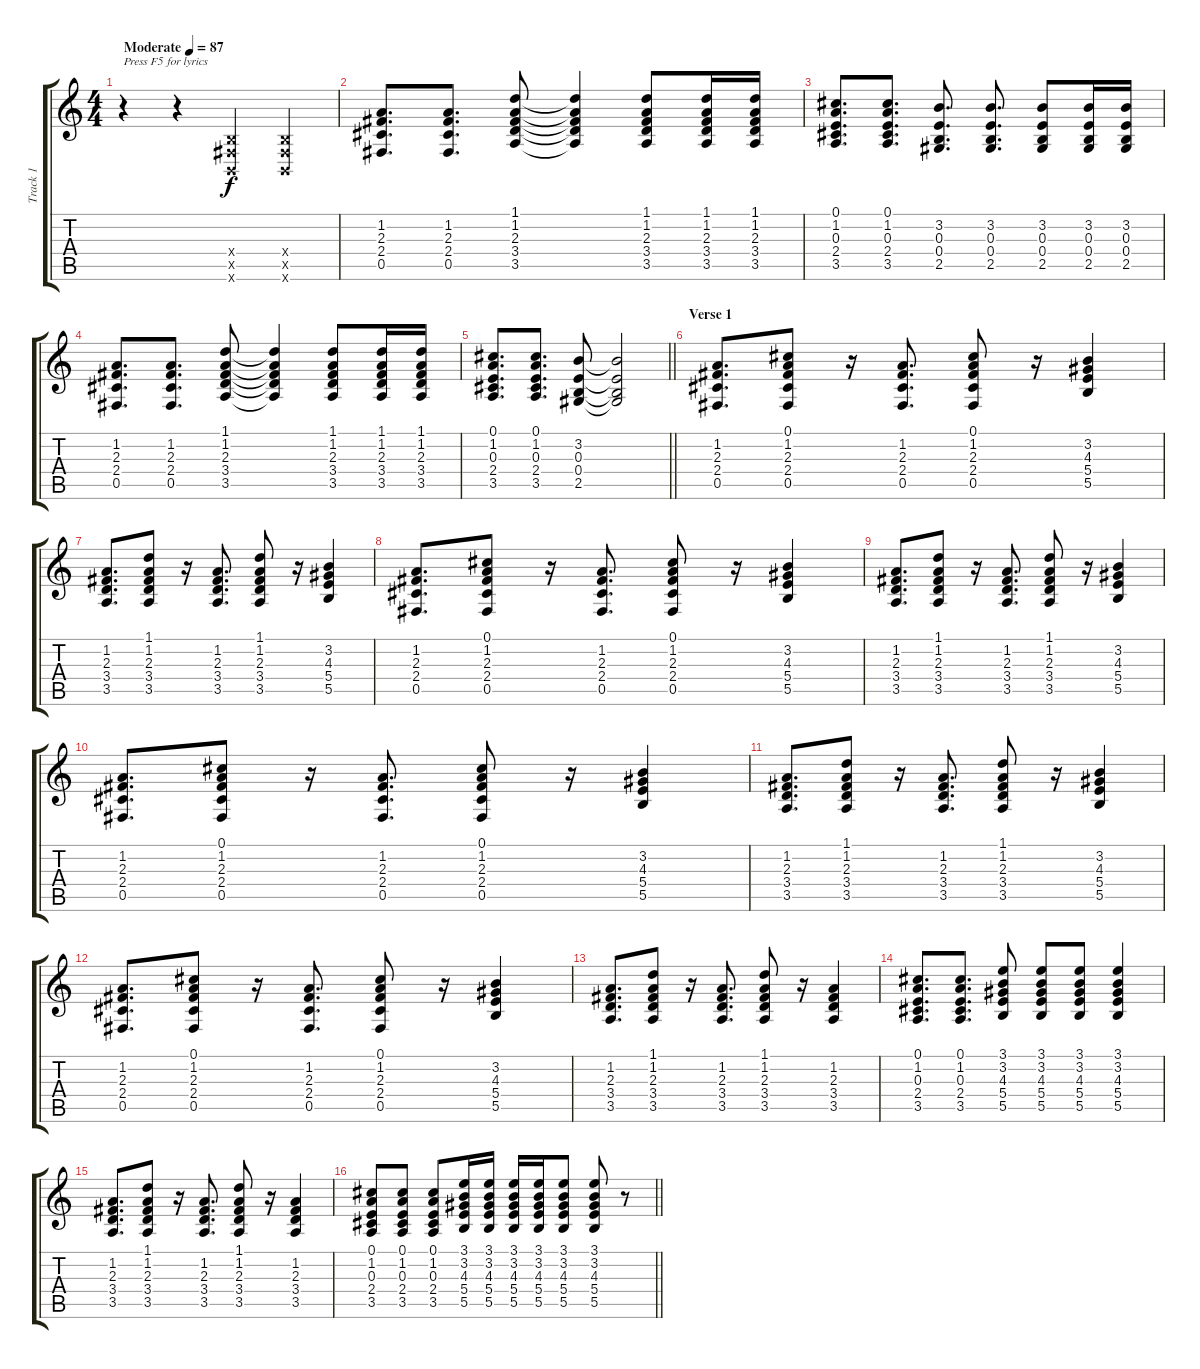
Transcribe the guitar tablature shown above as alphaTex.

\track ("Track 1" "Track 1") {instrument acousticguitarsteel}
\staff {score tabs}
\tuning (Db4 Ab3 E3 B2 Gb2 B1) {hide}
\ts (4 4)
\tempo (87 "Moderate")
\clef g2
\ks c
r.4{txt "Press F5 for lyrics" dy f instrument acousticguitarsteel} r.4 (0.4{x} 0.5{x} 0.6{x}).4 (0.4{x} 0.5{x} 0.6{x}).4 |
(1.2 2.3 2.4 0.5).8{d} (1.2 2.3 2.4 0.5).8{d} (1.1 1.2 2.3 3.4 3.5).8 (1.1{t} 1.2{t} 2.3{t} 3.4{t} 3.5{t}).4 (1.1 1.2 2.3 3.4 3.5).8 (1.1 1.2 2.3 3.4 3.5).16 (1.1 1.2 2.3 3.4 3.5).16 |
(0.1 1.2 0.3 2.4 3.5).8{d} (0.1 1.2 0.3 2.4 3.5).8{d} (3.2 0.3 0.4 2.5).8{d} (3.2 0.3 0.4 2.5).8{d} (3.2 0.3 0.4 2.5).8 (3.2 0.3 0.4 2.5).16 (3.2 0.3 0.4 2.5).16 |
(1.2 2.3 2.4 0.5).8{d} (1.2 2.3 2.4 0.5).8{d} (1.1 1.2 2.3 3.4 3.5).8 (1.1{t} 1.2{t} 2.3{t} 3.4{t} 3.5{t}).4 (1.1 1.2 2.3 3.4 3.5).8 (1.1 1.2 2.3 3.4 3.5).16 (1.1 1.2 2.3 3.4 3.5).16 |
\barLineRight lightlight
(0.1 1.2 0.3 2.4 3.5).8{d} (0.1 1.2 0.3 2.4 3.5).8{d} (3.2 0.3 0.4 2.5).8 (3.2{t} 0.3{t} 0.4{t} 2.5{t}).2 |
\section ("" "Verse 1")
(1.2 2.3 2.4 0.5).8{d} (0.1 1.2 2.3 2.4 0.5).8 r.16 (1.2 2.3 2.4 0.5).8{d} (0.1 1.2 2.3 2.4 0.5).8 r.16 (3.2 4.3 5.4 5.5).4 |
(1.2 2.3 3.4 3.5).8{d} (1.1 1.2 2.3 3.4 3.5).8 r.16 (1.2 2.3 3.4 3.5).8{d} (1.1 1.2 2.3 3.4 3.5).8 r.16 (3.2 4.3 5.4 5.5).4 |
(1.2 2.3 2.4 0.5).8{d} (0.1 1.2 2.3 2.4 0.5).8 r.16 (1.2 2.3 2.4 0.5).8{d} (0.1 1.2 2.3 2.4 0.5).8 r.16 (3.2 4.3 5.4 5.5).4 |
(1.2 2.3 3.4 3.5).8{d} (1.1 1.2 2.3 3.4 3.5).8 r.16 (1.2 2.3 3.4 3.5).8{d} (1.1 1.2 2.3 3.4 3.5).8 r.16 (3.2 4.3 5.4 5.5).4 |
(1.2 2.3 2.4 0.5).8{d} (0.1 1.2 2.3 2.4 0.5).8 r.16 (1.2 2.3 2.4 0.5).8{d} (0.1 1.2 2.3 2.4 0.5).8 r.16 (3.2 4.3 5.4 5.5).4 |
(1.2 2.3 3.4 3.5).8{d} (1.1 1.2 2.3 3.4 3.5).8 r.16 (1.2 2.3 3.4 3.5).8{d} (1.1 1.2 2.3 3.4 3.5).8 r.16 (3.2 4.3 5.4 5.5).4 |
(1.2 2.3 2.4 0.5).8{d} (0.1 1.2 2.3 2.4 0.5).8 r.16 (1.2 2.3 2.4 0.5).8{d} (0.1 1.2 2.3 2.4 0.5).8 r.16 (3.2 4.3 5.4 5.5).4 |
(1.2 2.3 3.4 3.5).8{d} (1.1 1.2 2.3 3.4 3.5).8 r.16 (1.2 2.3 3.4 3.5).8{d} (1.1 1.2 2.3 3.4 3.5).8 r.16 (1.2 2.3 3.4 3.5).4 |
(0.1 1.2 0.3 2.4 3.5).8{d} (0.1 1.2 0.3 2.4 3.5).8{d} (3.1 3.2 4.3 5.4 5.5).8 (3.1 3.2 4.3 5.4 5.5).8 (3.1 3.2 4.3 5.4 5.5).8 (3.1 3.2 4.3 5.4 5.5).4 |
(1.2 2.3 3.4 3.5).8{d} (1.1 1.2 2.3 3.4 3.5).8 r.16 (1.2 2.3 3.4 3.5).8{d} (1.1 1.2 2.3 3.4 3.5).8 r.16 (1.2 2.3 3.4 3.5).4 |
\barLineRight lightlight
(0.1 1.2 0.3 2.4 3.5).8 (0.1 1.2 0.3 2.4 3.5).8 (0.1 1.2 0.3 2.4 3.5).8 (3.1 3.2 4.3 5.4 5.5).16 (3.1 3.2 4.3 5.4 5.5).16 (3.1 3.2 4.3 5.4 5.5).16 (3.1 3.2 4.3 5.4 5.5).16 (3.1 3.2 4.3 5.4 5.5).8 (3.1 3.2 4.3 5.4 5.5).8 r.8
